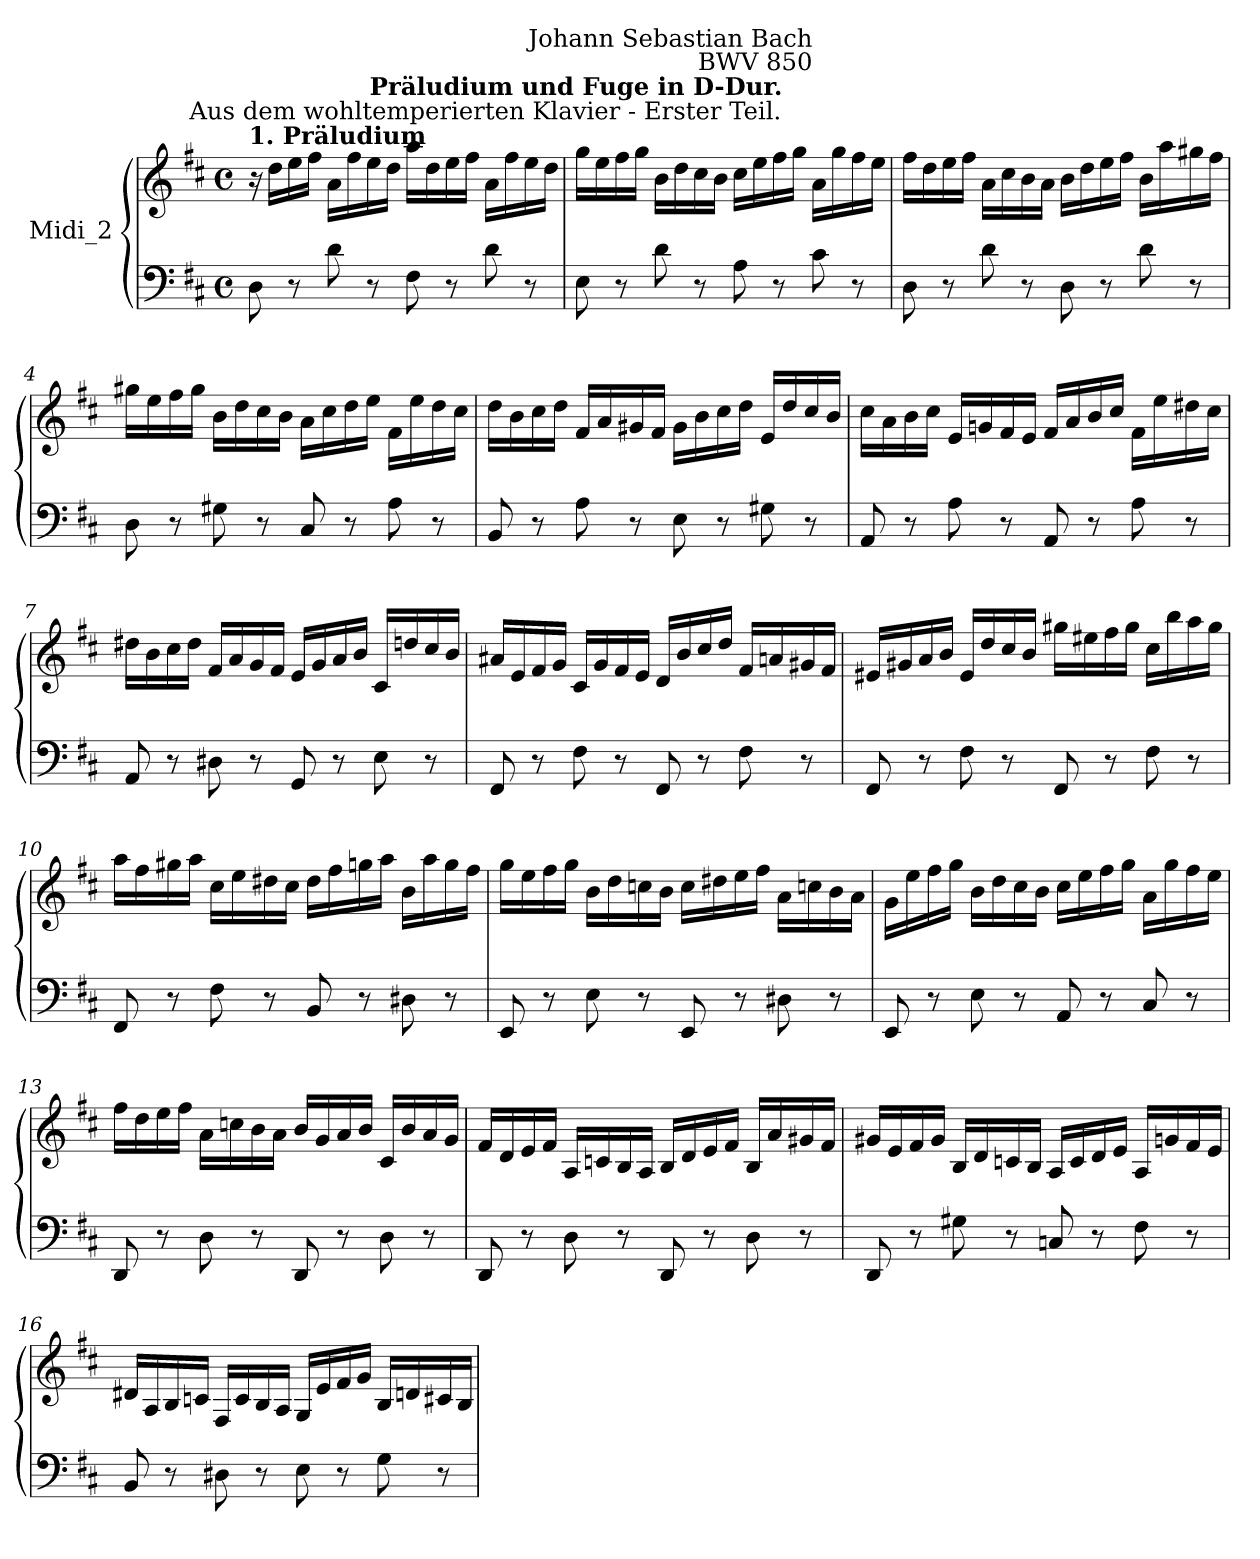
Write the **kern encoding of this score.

**kern	**kern
*part1	*part1
*staff2	*staff1
*I"Midi_2	*
*clefF4	*clefG2
*k[f#c#]	*k[f#c#]
*D:	*D:
*M4/4	*M4/4
*met(c)	*met(c)
=1	=1
!	!LO:TX:a:B:t=1. Präludium
8D	16r
.	16ddLL
8r	16ee
.	16ff#JJ
8d	16aLL
.	16ff#
8r	16ee
.	16ddJJ
8F#	16aaLL
.	16dd
8r	16ee
.	16ff#JJ
!	!LO:TX:a:cj:t=Aus dem wohltemperierten Klavier - Erster Teil.
8d	16aLL
.	16ff#
8r	16ee
.	16ddJJ
=2	=2
!	!LO:TX:a:B:cj:t=Präludium und Fuge in D-Dur.
8E	16ggLL
.	16ee
8r	16ff#
.	16ggJJ
8d	16bLL
.	16dd
8r	16cc#
.	16bJJ
8A	16cc#LL
.	16ee
8r	16ff#
.	16ggJJ
!	!LO:TX:a:rj:t=Johann Sebastian Bach\nBWV 850
8c#	16aLL
.	16gg
8r	16ff#
.	16eeJJ
!!LO:LB:g=z
=3	=3
8D	16ff#LL
.	16dd
8r	16ee
.	16ff#JJ
8d	16aLL
.	16cc#
8r	16b
.	16aJJ
8D	16bLL
.	16dd
8r	16ee
.	16ff#JJ
8d	16bLL
.	16aa
8r	16gg#X
.	16ff#JJ
=4	=4
8D	16gg#XLL
.	16ee
8r	16ff#
.	16gg#JJ
8G#X	16bLL
.	16dd
8r	16cc#
.	16bJJ
8C#	16aLL
.	16cc#
8r	16dd
.	16eeJJ
8A	16f#LL
.	16ee
8r	16dd
.	16cc#JJ
!!LO:LB:g=z
=5	=5
8BB	16ddLL
.	16b
8r	16cc#
.	16ddJJ
8A	16f#LL
.	16a
8r	16g#X
.	16f#JJ
8E	16g#LL
.	16b
8r	16cc#
.	16ddJJ
8G#X	16eLL
.	16dd
8r	16cc#
.	16bJJ
=6	=6
8AA	16cc#LL
.	16a
8r	16b
.	16cc#JJ
8A	16eLL
.	16gn
8r	16f#
.	16eJJ
8AA	16f#LL
.	16a
8r	16b
.	16cc#JJ
8A	16f#LL
.	16ee
8r	16dd#X
.	16cc#JJ
!!LO:LB:g=z
=7	=7
8AA	16dd#XLL
.	16b
8r	16cc#
.	16dd#JJ
8D#X	16f#LL
.	16a
8r	16g
.	16f#JJ
8GG	16eLL
.	16g
8r	16a
.	16bJJ
8E	16c#LL
.	16ddn
8r	16cc#
.	16bJJ
=8	=8
8FF#	16a#XLL
.	16e
8r	16f#
.	16gJJ
8F#	16c#LL
.	16g
8r	16f#
.	16eJJ
8FF#	16dLL
.	16b
8r	16cc#
.	16ddJJ
8F#	16f#LL
.	16an
8r	16g#X
.	16f#JJ
!!LO:LB:g=z
=9	=9
8FF#	16e#XLL
.	16g#X
8r	16a
.	16bJJ
8F#	16e#LL
.	16dd
8r	16cc#
.	16bJJ
8FF#	16gg#XLL
.	16ee#X
8r	16ff#
.	16gg#JJ
8F#	16cc#LL
.	16bb
8r	16aa
.	16gg#JJ
=10	=10
8FF#	16aaLL
.	16ff#
8r	16gg#X
.	16aaJJ
8F#	16cc#LL
.	16ee
8r	16dd#X
.	16cc#JJ
8BB	16dd#LL
.	16ff#
8r	16ggn
.	16aaJJ
8D#X	16bLL
.	16aa
8r	16gg
.	16ff#JJ
!!LO:LB:g=z
=11	=11
8EE	16ggLL
.	16ee
8r	16ff#
.	16ggJJ
8E	16bLL
.	16dd
8r	16ccn
.	16bJJ
8EE	16ccLL
.	16dd#X
8r	16ee
.	16ff#JJ
8D#X	16aLL
.	16ccn
8r	16b
.	16aJJ
=12	=12
8EE	16gLL
.	16ee
8r	16ff#
.	16ggJJ
8E	16bLL
.	16dd
8r	16cc#
.	16bJJ
8AA	16cc#LL
.	16ee
8r	16ff#
.	16ggJJ
8C#	16aLL
.	16gg
8r	16ff#
.	16eeJJ
!!LO:LB:g=z
=13	=13
8DD	16ff#LL
.	16dd
8r	16ee
.	16ff#JJ
8D	16aLL
.	16ccn
8r	16b
.	16aJJ
8DD	16bLL
.	16g
8r	16a
.	16bJJ
8D	16c#LL
.	16b
8r	16a
.	16gJJ
=14	=14
8DD	16f#LL
.	16d
8r	16e
.	16f#JJ
8D	16ALL
.	16cn
8r	16B
.	16AJJ
8DD	16BLL
.	16d
8r	16e
.	16f#JJ
8D	16BLL
.	16a
8r	16g#X
.	16f#JJ
!!LO:LB:g=z
=15	=15
8DD	16g#XLL
.	16e
8r	16f#
.	16g#JJ
8G#X	16BLL
.	16d
8r	16cn
.	16BJJ
8Cn	16ALL
.	16c
8r	16d
.	16eJJ
8F#	16ALL
.	16gn
8r	16f#
.	16eJJ
=16	=16
8BB	16d#XLL
.	16A
8r	16B
.	16cnJJ
8D#X	16F#LL
.	16c
8r	16B
.	16AJJ
8E	16GLL
.	16e
8r	16f#
.	16gJJ
8G	16BLL
.	16dn
8r	16c#X
.	16BJJ
=	=
*-	*-
